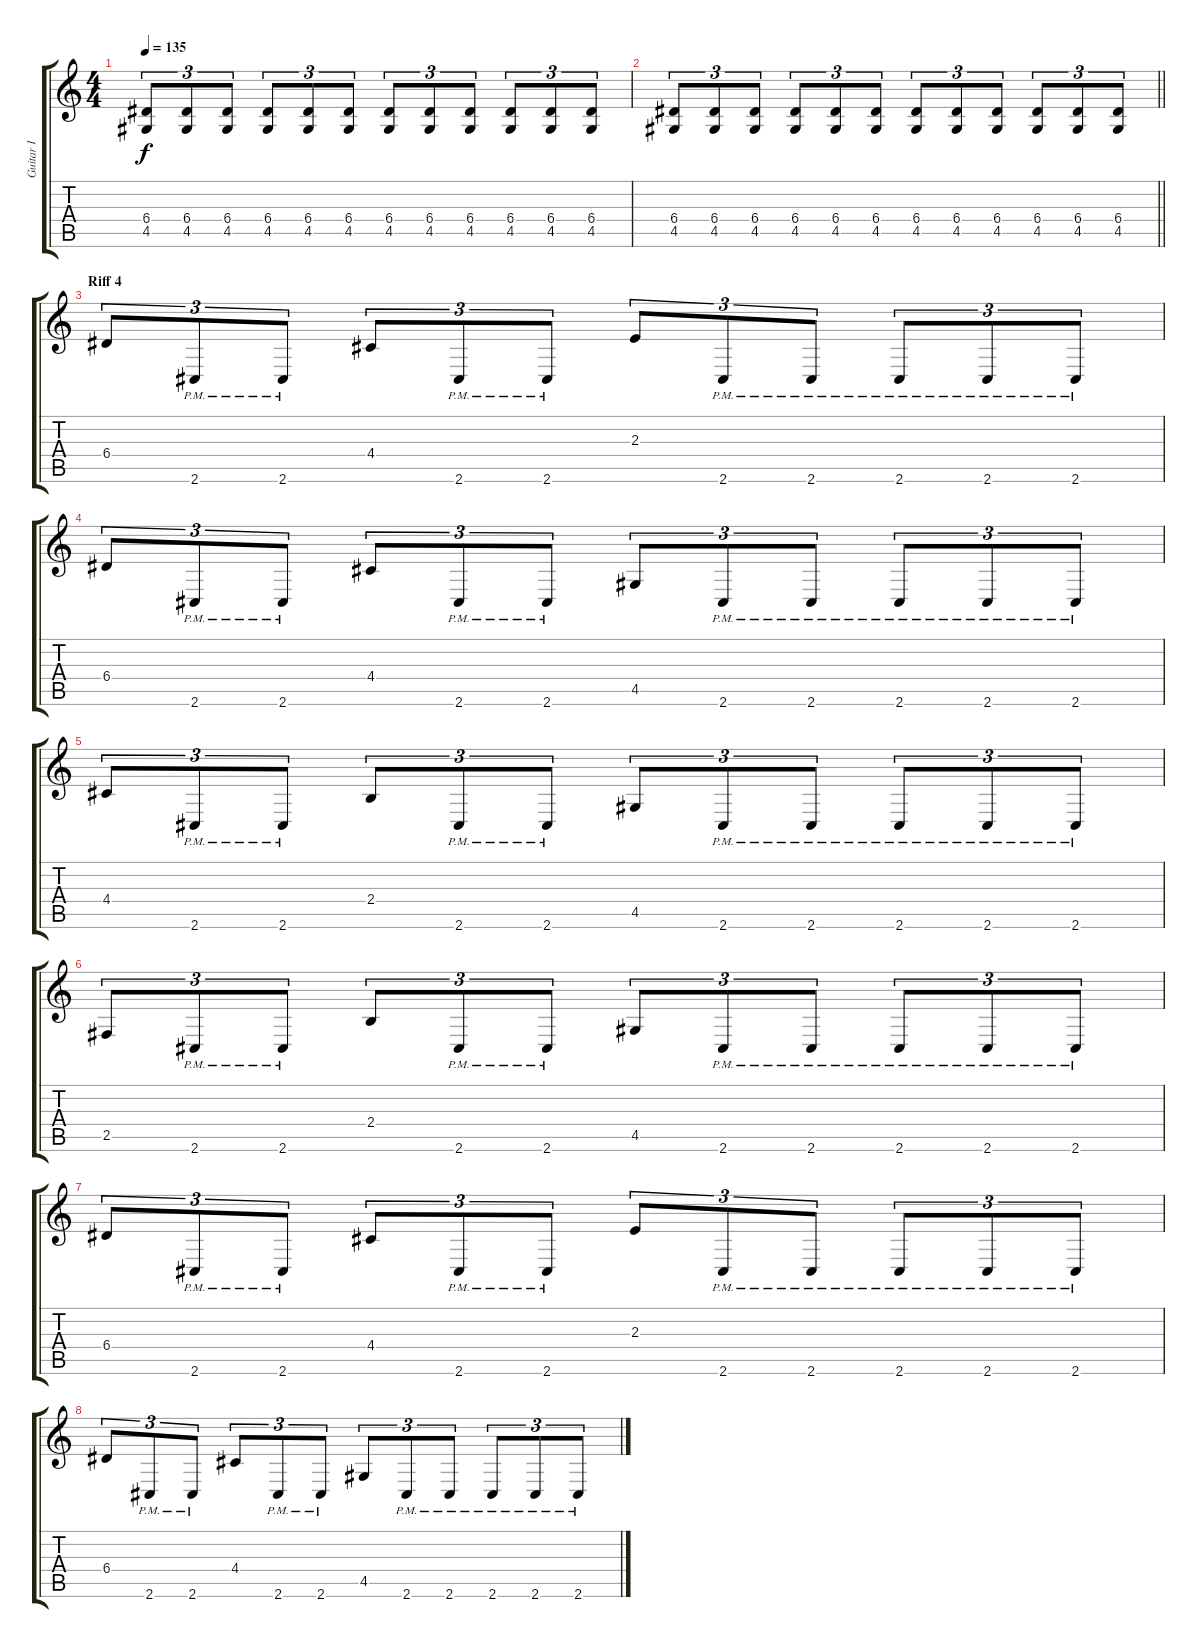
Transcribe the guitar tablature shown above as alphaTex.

\track ("Guitar I" "Guitar I") {instrument distortionguitar}
\staff {score tabs}
\tuning (B3 Gb3 D3 A2 E2 B1) {hide}
\ts (4 4)
\tempo 135
\clef g2
\ks c
(6.4 4.5).8{tu (3 2) dy f} (6.4 4.5).8{tu (3 2)} (6.4 4.5).8{tu (3 2)} (6.4 4.5).8{tu (3 2)} (6.4 4.5).8{tu (3 2)} (6.4 4.5).8{tu (3 2)} (6.4 4.5).8{tu (3 2)} (6.4 4.5).8{tu (3 2)} (6.4 4.5).8{tu (3 2)} (6.4 4.5).8{tu (3 2)} (6.4 4.5).8{tu (3 2)} (6.4 4.5).8{tu (3 2)} |
\barLineRight lightlight
(6.4 4.5).8{tu (3 2)} (6.4 4.5).8{tu (3 2)} (6.4 4.5).8{tu (3 2)} (6.4 4.5).8{tu (3 2)} (6.4 4.5).8{tu (3 2)} (6.4 4.5).8{tu (3 2)} (6.4 4.5).8{tu (3 2)} (6.4 4.5).8{tu (3 2)} (6.4 4.5).8{tu (3 2)} (6.4 4.5).8{tu (3 2)} (6.4 4.5).8{tu (3 2)} (6.4 4.5).8{tu (3 2)} |
\section ("" "Riff 4")
6.4.8{tu (3 2) volume 14} 2.6{pm}.8{tu (3 2)} 2.6{pm}.8{tu (3 2)} 4.4.8{tu (3 2)} 2.6{pm}.8{tu (3 2)} 2.6{pm}.8{tu (3 2)} 2.3.8{tu (3 2)} 2.6{pm}.8{tu (3 2)} 2.6{pm}.8{tu (3 2)} 2.6{pm}.8{tu (3 2)} 2.6{pm}.8{tu (3 2)} 2.6{pm}.8{tu (3 2)} |
6.4.8{tu (3 2)} 2.6{pm}.8{tu (3 2)} 2.6{pm}.8{tu (3 2)} 4.4.8{tu (3 2)} 2.6{pm}.8{tu (3 2)} 2.6{pm}.8{tu (3 2)} 4.5.8{tu (3 2)} 2.6{pm}.8{tu (3 2)} 2.6{pm}.8{tu (3 2)} 2.6{pm}.8{tu (3 2)} 2.6{pm}.8{tu (3 2)} 2.6{pm}.8{tu (3 2)} |
4.4.8{tu (3 2)} 2.6{pm}.8{tu (3 2)} 2.6{pm}.8{tu (3 2)} 2.4.8{tu (3 2)} 2.6{pm}.8{tu (3 2)} 2.6{pm}.8{tu (3 2)} 4.5.8{tu (3 2)} 2.6{pm}.8{tu (3 2)} 2.6{pm}.8{tu (3 2)} 2.6{pm}.8{tu (3 2)} 2.6{pm}.8{tu (3 2)} 2.6{pm}.8{tu (3 2)} |
2.5.8{tu (3 2)} 2.6{pm}.8{tu (3 2)} 2.6{pm}.8{tu (3 2)} 2.4.8{tu (3 2)} 2.6{pm}.8{tu (3 2)} 2.6{pm}.8{tu (3 2)} 4.5.8{tu (3 2)} 2.6{pm}.8{tu (3 2)} 2.6{pm}.8{tu (3 2)} 2.6{pm}.8{tu (3 2)} 2.6{pm}.8{tu (3 2)} 2.6{pm}.8{tu (3 2)} |
6.4.8{tu (3 2)} 2.6{pm}.8{tu (3 2)} 2.6{pm}.8{tu (3 2)} 4.4.8{tu (3 2)} 2.6{pm}.8{tu (3 2)} 2.6{pm}.8{tu (3 2)} 2.3.8{tu (3 2)} 2.6{pm}.8{tu (3 2)} 2.6{pm}.8{tu (3 2)} 2.6{pm}.8{tu (3 2)} 2.6{pm}.8{tu (3 2)} 2.6{pm}.8{tu (3 2)} |
6.4.8{tu (3 2)} 2.6{pm}.8{tu (3 2)} 2.6{pm}.8{tu (3 2)} 4.4.8{tu (3 2)} 2.6{pm}.8{tu (3 2)} 2.6{pm}.8{tu (3 2)} 4.5.8{tu (3 2)} 2.6{pm}.8{tu (3 2)} 2.6{pm}.8{tu (3 2)} 2.6{pm}.8{tu (3 2)} 2.6{pm}.8{tu (3 2)} 2.6{pm}.8{tu (3 2)}
